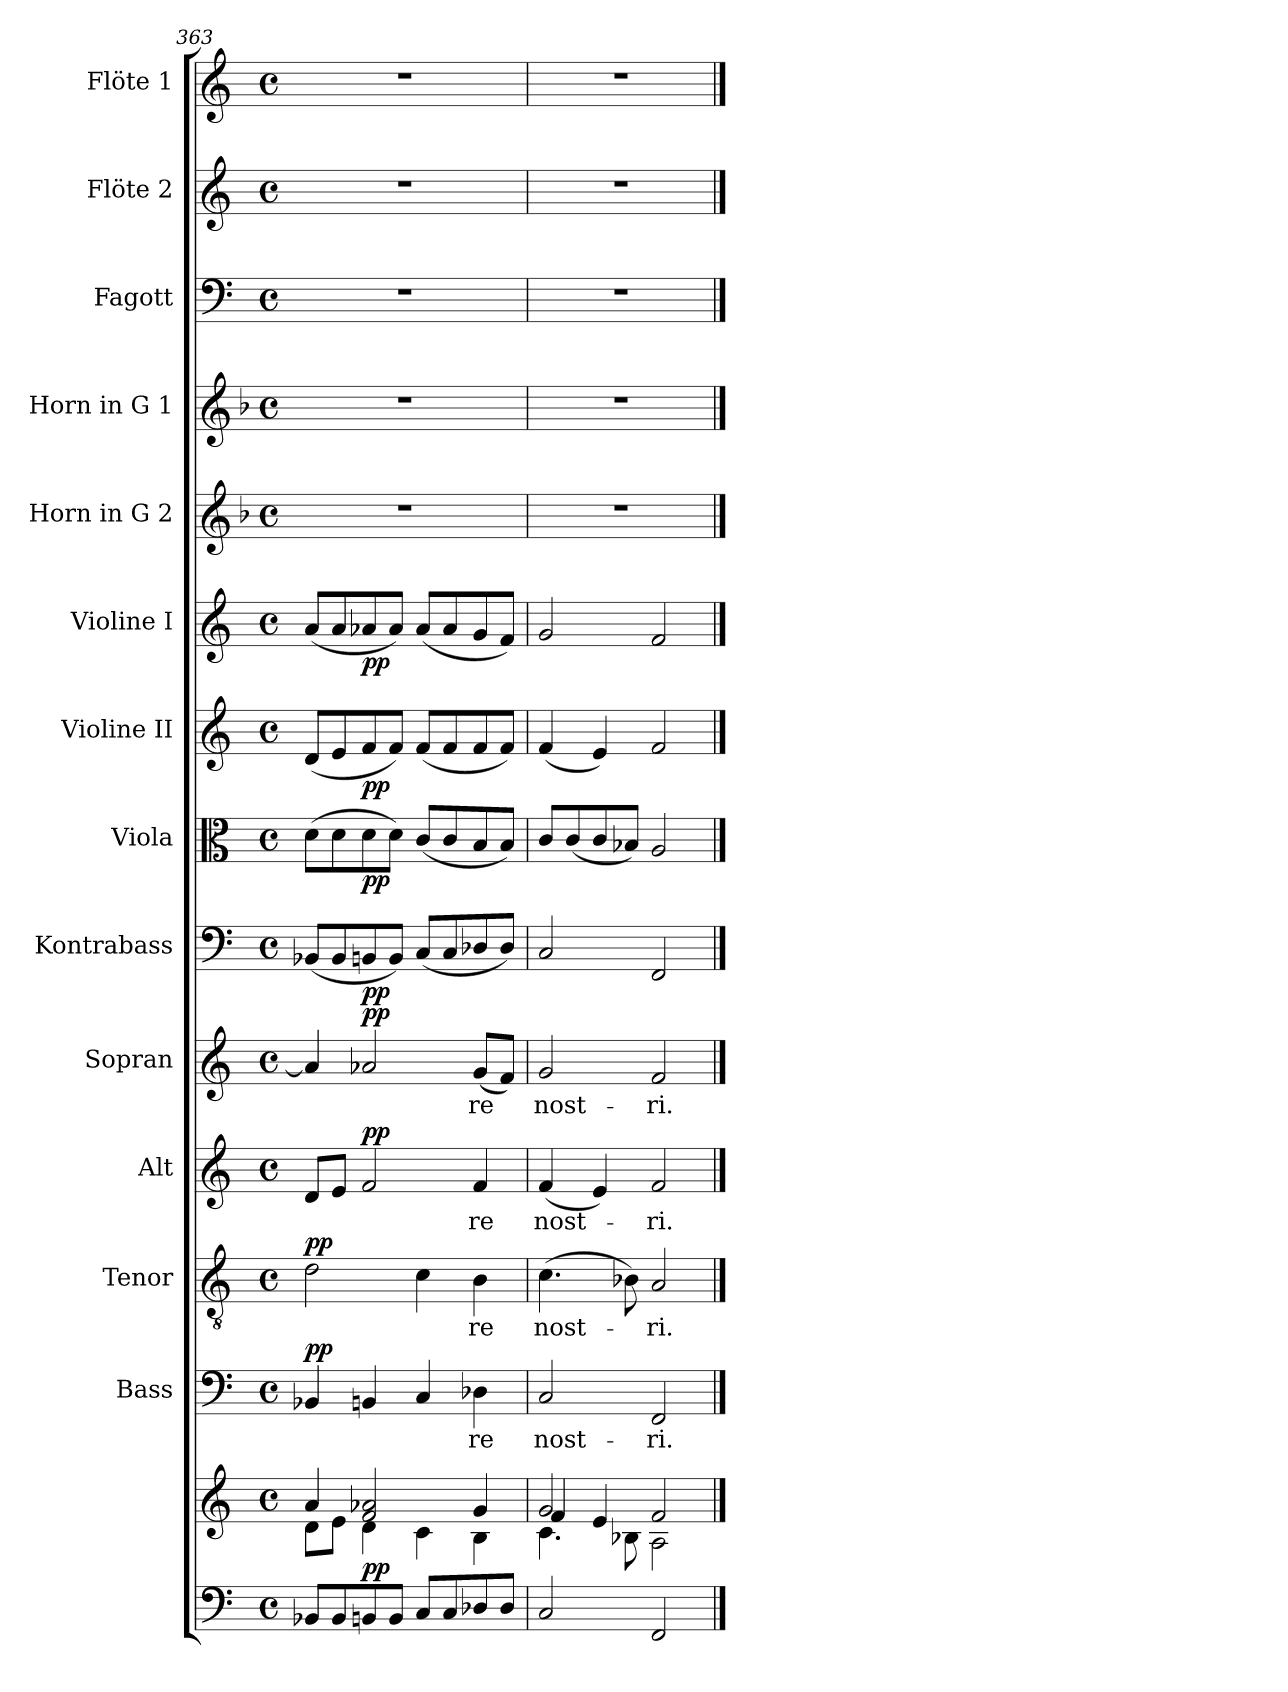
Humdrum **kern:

**kern	**kern	**dynam	**kern	**text	**dynam	**kern	**text	**dynam	**kern	**text	**dynam	**kern	**text	**dynam	**kern	**dynam	**kern	**dynam	**kern	**dynam	**kern	**dynam	**kern	**kern	**kern	**kern	**kern
*part14	*part14	*part14	*part13	*part13	*part13	*part12	*part12	*part12	*part11	*part11	*part11	*part10	*part10	*part10	*part9	*part9	*part8	*part8	*part7	*part7	*part6	*part6	*part5	*part4	*part3	*part2	*part1
*staff15	*staff14	*staff14/15	*staff13	*staff13	*staff13	*staff12	*staff12	*staff12	*staff11	*staff11	*staff11	*staff10	*staff10	*staff10	*staff9	*staff9	*staff8	*staff8	*staff7	*staff7	*staff6	*staff6	*staff5	*staff4	*staff3	*staff2	*staff1
*	*	*	*I"Bass	*	*	*I"Tenor	*	*	*I"Alt	*	*	*I"Sopran	*	*	*I"Kontrabass	*	*I"Viola	*	*I"Violine II	*	*I"Violine I	*	*I"Horn in G 2	*I"Horn in G 1	*I"Fagott	*I"Flöte 2	*I"Flöte 1
*	*	*	*I'B.	*	*	*I'T.	*	*	*I'A.	*	*	*I'S.	*	*	*I'Kb.	*	*I'Vla.	*	*I'Vl. II	*	*I'Vl. I	*	*	*	*I'Fg.	*I'Fl. 2	*I'Fl. 1
!!LO:PB:g=z
*clefF4	*clefG2	*	*clefF4	*	*	*clefGv2	*	*	*clefG2	*	*	*clefG2	*	*	*clefF4	*	*clefC3	*	*clefG2	*	*clefG2	*	*clefG2	*clefG2	*clefF4	*clefG2	*clefG2
*	*	*	*	*	*	*	*	*	*	*	*	*	*	*	*ITrd7c12	*	*	*	*	*	*	*	*ITrd3c5	*ITrd3c5	*	*	*
*k[]	*k[]	*	*k[]	*	*	*k[]	*	*	*k[]	*	*	*k[]	*	*	*k[]	*	*k[]	*	*k[]	*	*k[]	*	*k[]	*k[]	*k[]	*k[]	*k[]
*C:	*C:	*	*C:	*	*	*C:	*	*	*C:	*	*	*C:	*	*	*C:	*	*C:	*	*C:	*	*C:	*	*C:	*C:	*C:	*C:	*C:
*M4/4	*M4/4	*	*M4/4	*	*	*M4/4	*	*	*M4/4	*	*	*M4/4	*	*	*M4/4	*	*M4/4	*	*M4/4	*	*M4/4	*	*M4/4	*M4/4	*M4/4	*M4/4	*M4/4
*met(c)	*met(c)	*	*met(c)	*	*	*met(c)	*	*	*met(c)	*	*	*met(c)	*	*	*met(c)	*	*met(c)	*	*met(c)	*	*met(c)	*	*met(c)	*met(c)	*met(c)	*met(c)	*met(c)
=363	=363	=363	=363	=363	=363	=363	=363	=363	=363	=363	=363	=363	=363	=363	=363	=363	=363	=363	=363	=363	=363	=363	=363	=363	=363	=363	=363
*	*^	*	*	*	*	*	*	*	*	*	*	*	*	*	*	*	*	*	*	*	*	*	*	*	*	*	*
!	!	!	!	!	!	!LO:DY:a	!	!	!LO:DY:a	!	!	!	!	!	!	!	!	!	!	!	!	!	!	!	!	!	!	!
8BB-X/L	4a/	8d\L	.	4BB-X/	.	pp	2d\	.	pp	8d/L	.	.	4a/]	.	.	(<8BBB-X/L	.	(>8d\L	.	(<8d/L	.	(<8a/L	.	1r	1r	1r	1r	1r
8BB-/	.	8e\J	.	.	.	.	.	.	.	8e/J	.	.	.	.	.	8BBB-/	.	8d\	.	8e/	.	8a/	.	.	.	.	.	.
!	!	!	!LO:DY:a=2	!	!	!	!	!	!	!	!	!LO:DY:a	!	!	!LO:DY:a	!	!LO:DY:b	!	!LO:DY:b	!	!LO:DY:b	!	!LO:DY:b	!	!	!	!	!
8BBn/	2f/ 2a-X/	4d\	pp	4BBn/	.	.	.	.	.	2f/	.	pp	2a-X/	.	pp	8BBBn/	pp	8d\	pp	8f/	pp	8a-X/	pp	.	.	.	.	.
8BB/J	.	.	.	.	.	.	.	.	.	.	.	.	.	.	.	8BBB/J)	.	8d\J)	.	8f/J)	.	8a-/J)	.	.	.	.	.	.
8C/L	.	4c\	.	4C/	.	.	4c\	.	.	.	.	.	.	.	.	(<8CC/L	.	(<8c/L	.	(<8f/L	.	(<8a-/L	.	.	.	.	.	.
8C/	.	.	.	.	.	.	.	.	.	.	.	.	.	.	.	8CC/	.	8c/	.	8f/	.	8a-/	.	.	.	.	.	.
!	!	!	!	!	!LO:LY:b	!	!	!LO:LY:b	!	!	!LO:LY:b	!	!	!LO:LY:b	!	!	!	!	!	!	!	!	!	!	!	!	!	!
8D-X/	4g/	4B\	.	4D-X\	-re	.	4B\	-re	.	4f/	-re	.	(<8g/L	-re	.	8DD-X/	.	8B/	.	8f/	.	8g/	.	.	.	.	.	.
8D-/J	.	.	.	.	.	.	.	.	.	.	.	.	8f/J)	.	.	8DD-/J)	.	8B/J)	.	8f/J)	.	8f/J)	.	.	.	.	.	.
=364	=364	=364	=364	=364	=364	=364	=364	=364	=364	=364	=364	=364	=364	=364	=364	=364	=364	=364	=364	=364	=364	=364	=364	=364	=364	=364	=364	=364
*	*	*^	*	*	*	*	*	*	*	*	*	*	*	*	*	*	*	*	*	*	*	*	*	*	*	*	*	*
!	!	!	!	!	!	!LO:LY:b	!	!	!LO:LY:b	!	!	!LO:LY:b	!	!	!LO:LY:b	!	!	!	!	!	!	!	!	!	!	!	!	!	!
2C/	2g/	4.c\	4f/	.	2C/	nost-	.	(>4.c\	nost-	.	(<4f/	nost-	.	2g/	nost-	.	2CC/	.	8c/L	.	(<4f/	.	2g/	.	1r	1r	1r	1r	1r
.	.	.	.	.	.	.	.	.	.	.	.	.	.	.	.	.	.	.	(<8c/	.	.	.	.	.	.	.	.	.	.
.	.	.	4e/	.	.	.	.	.	.	.	4e/)	.	.	.	.	.	.	.	8c/	.	4e/)	.	.	.	.	.	.	.	.
.	.	8B-X\	.	.	.	.	.	8B-X\)	.	.	.	.	.	.	.	.	.	.	8B-X/J)	.	.	.	.	.	.	.	.	.	.
!	!	!	!	!	!	!LO:LY:b	!	!	!LO:LY:b	!	!	!LO:LY:b	!	!	!LO:LY:b	!	!	!	!	!	!	!	!	!	!	!	!	!	!
2FF/	2f/	2A\	2ryy	.	2FF/	-ri.	.	2A/	-ri.	.	2f/	-ri.	.	2f/	-ri.	.	2FFF/	.	2A/	.	2f/	.	2f/	.	.	.	.	.	.
*	*v	*v	*v	*	*	*	*	*	*	*	*	*	*	*	*	*	*	*	*	*	*	*	*	*	*	*	*	*	*
==	==	==	==	==	==	==	==	==	==	==	==	==	==	==	==	==	==	==	==	==	==	==	==	==	==	==	==
*-	*-	*-	*-	*-	*-	*-	*-	*-	*-	*-	*-	*-	*-	*-	*-	*-	*-	*-	*-	*-	*-	*-	*-	*-	*-	*-	*-
